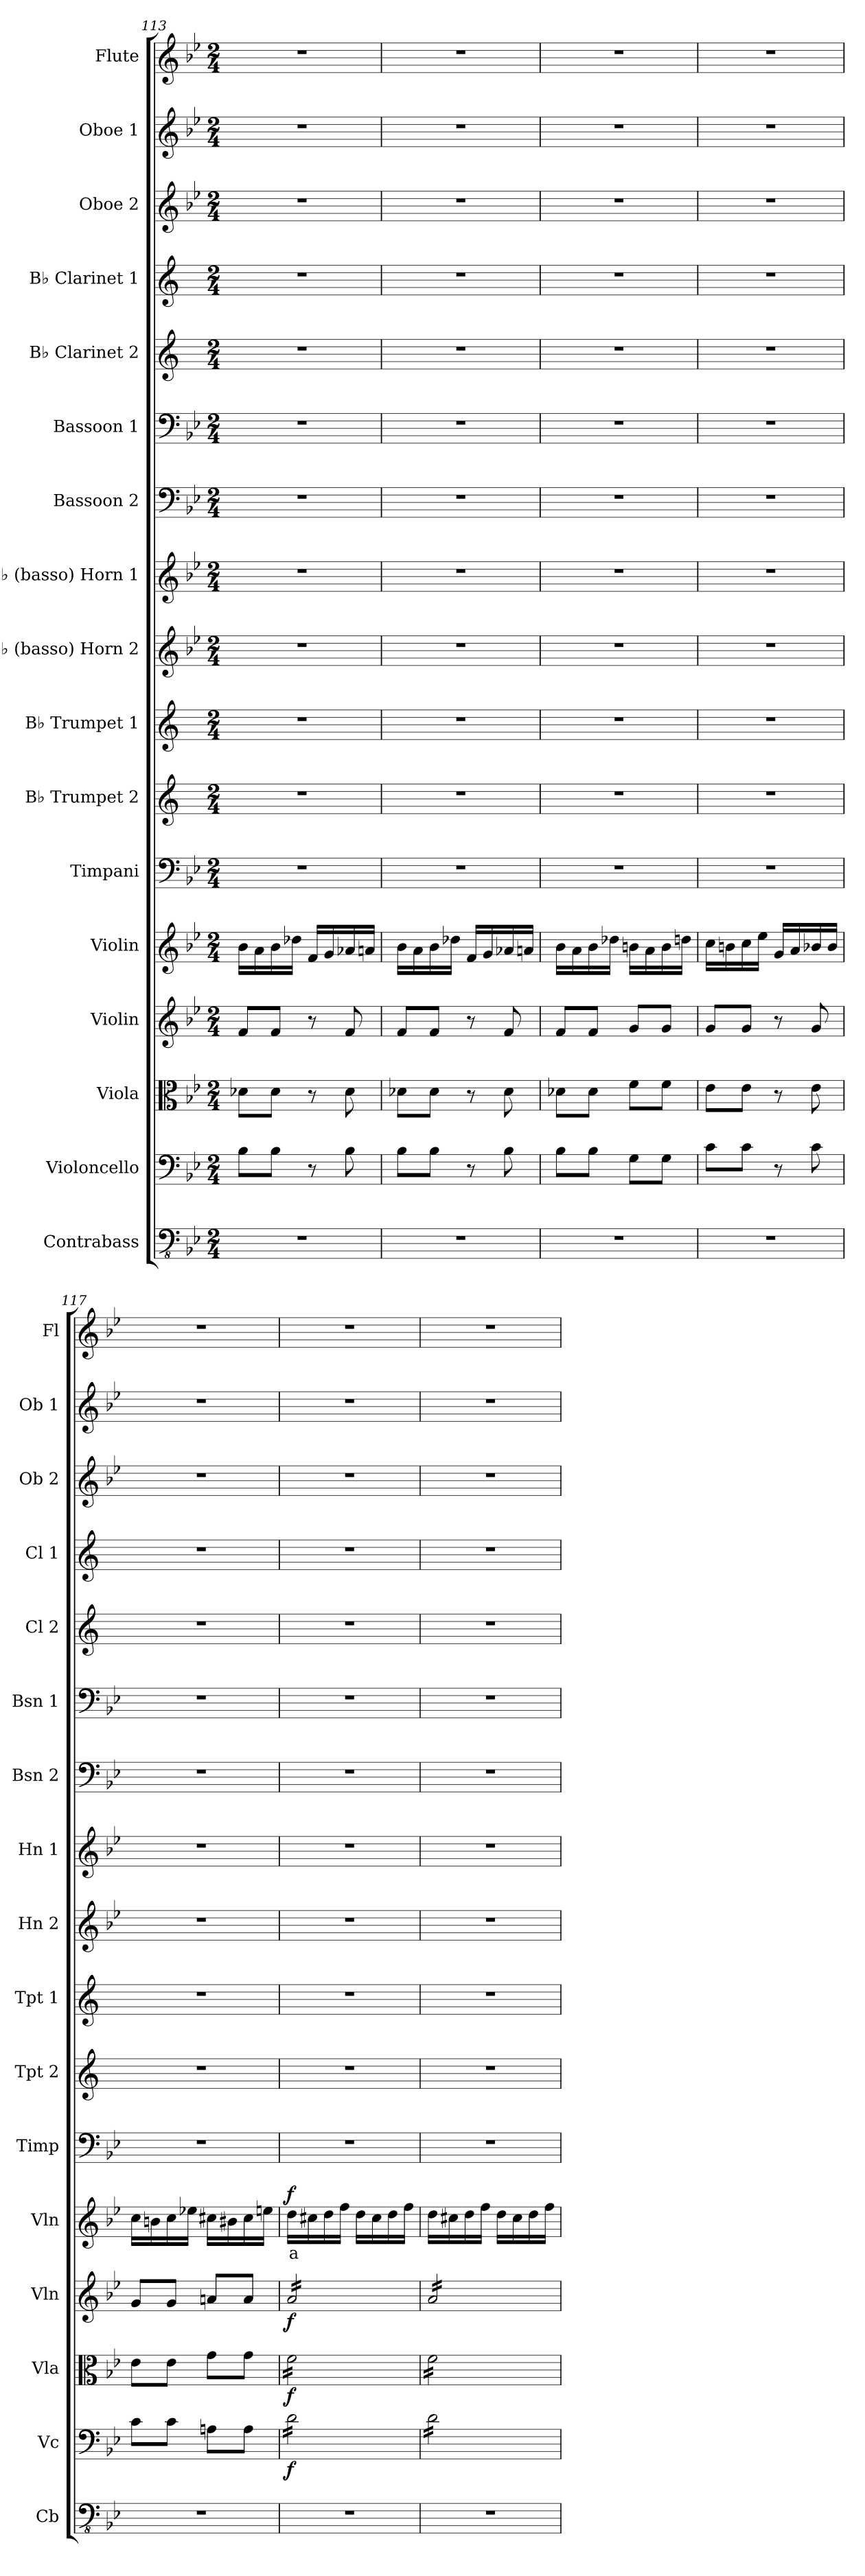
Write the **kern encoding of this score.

**kern	**kern	**dynam	**kern	**dynam	**kern	**dynam	**kern	**text	**dynam	**kern	**kern	**kern	**kern	**kern	**kern	**kern	**kern	**kern	**kern	**kern	**kern
*part17	*part16	*part16	*part15	*part15	*part14	*part14	*part13	*part13	*part13	*part12	*part11	*part10	*part9	*part8	*part7	*part6	*part5	*part4	*part3	*part2	*part1
*staff17	*staff16	*staff16	*staff15	*staff15	*staff14	*staff14	*staff13	*staff13	*staff13	*staff12	*staff11	*staff10	*staff9	*staff8	*staff7	*staff6	*staff5	*staff4	*staff3	*staff2	*staff1
*I"Contrabass	*I"Violoncello	*	*I"Viola	*	*I"Violin	*	*I"Violin	*	*	*I"Timpani	*I"B♭ Trumpet 2	*I"B♭ Trumpet 1	*I"B♭ (basso) Horn 2	*I"B♭ (basso) Horn 1	*I"Bassoon 2	*I"Bassoon 1	*I"B♭ Clarinet 2	*I"B♭ Clarinet 1	*I"Oboe 2	*I"Oboe 1	*I"Flute
*I'Cb	*I'Vc	*	*I'Vla	*	*I'Vln	*	*I'Vln	*	*	*I'Timp	*I'Tpt 2	*I'Tpt 1	*I'Hn 2	*I'Hn 1	*I'Bsn 2	*I'Bsn 1	*I'Cl 2	*I'Cl 1	*I'Ob 2	*I'Ob 1	*I'Fl
!!LO:PB:g=z
*clefFv4	*clefF4	*	*clefC3	*	*clefG2	*	*clefG2	*	*	*clefF4	*clefG2	*clefG2	*clefG2	*clefG2	*clefF4	*clefF4	*clefG2	*clefG2	*clefG2	*clefG2	*clefG2
*	*	*	*	*	*	*	*	*	*	*	*ITrd1c2	*ITrd1c2	*ITrd8c14	*ITrd8c14	*	*	*ITrd1c2	*ITrd1c2	*	*	*
*k[b-e-]	*k[b-e-]	*	*k[b-e-]	*	*k[b-e-]	*	*k[b-e-]	*	*	*k[b-e-]	*k[b-e-]	*k[b-e-]	*k[b-e-]	*k[b-e-]	*k[b-e-]	*k[b-e-]	*k[b-e-]	*k[b-e-]	*k[b-e-]	*k[b-e-]	*k[b-e-]
*M2/4	*M2/4	*	*M2/4	*	*M2/4	*	*M2/4	*	*	*M2/4	*M2/4	*M2/4	*M2/4	*M2/4	*M2/4	*M2/4	*M2/4	*M2/4	*M2/4	*M2/4	*M2/4
=113	=113	=113	=113	=113	=113	=113	=113	=113	=113	=113	=113	=113	=113	=113	=113	=113	=113	=113	=113	=113	=113
2r	8B-\L	.	8d-X\L	.	8f/L	.	16b-\LL	.	.	2r	2r	2r	2r	2r	2r	2r	2r	2r	2r	2r	2r
.	.	.	.	.	.	.	16a\	.	.	.	.	.	.	.	.	.	.	.	.	.	.
.	8B-\J	.	8d-\J	.	8f/J	.	16b-\	.	.	.	.	.	.	.	.	.	.	.	.	.	.
.	.	.	.	.	.	.	16dd-X\JJ	.	.	.	.	.	.	.	.	.	.	.	.	.	.
.	8r	.	8r	.	8r	.	16f/LL	.	.	.	.	.	.	.	.	.	.	.	.	.	.
.	.	.	.	.	.	.	16g/	.	.	.	.	.	.	.	.	.	.	.	.	.	.
.	8B-\	.	8d-\	.	8f/	.	16a-X/	.	.	.	.	.	.	.	.	.	.	.	.	.	.
.	.	.	.	.	.	.	16an/JJ	.	.	.	.	.	.	.	.	.	.	.	.	.	.
=114	=114	=114	=114	=114	=114	=114	=114	=114	=114	=114	=114	=114	=114	=114	=114	=114	=114	=114	=114	=114	=114
2r	8B-\L	.	8d-X\L	.	8f/L	.	16b-\LL	.	.	2r	2r	2r	2r	2r	2r	2r	2r	2r	2r	2r	2r
.	.	.	.	.	.	.	16a\	.	.	.	.	.	.	.	.	.	.	.	.	.	.
.	8B-\J	.	8d-\J	.	8f/J	.	16b-\	.	.	.	.	.	.	.	.	.	.	.	.	.	.
.	.	.	.	.	.	.	16dd-X\JJ	.	.	.	.	.	.	.	.	.	.	.	.	.	.
.	8r	.	8r	.	8r	.	16f/LL	.	.	.	.	.	.	.	.	.	.	.	.	.	.
.	.	.	.	.	.	.	16g/	.	.	.	.	.	.	.	.	.	.	.	.	.	.
.	8B-\	.	8d-\	.	8f/	.	16a-X/	.	.	.	.	.	.	.	.	.	.	.	.	.	.
.	.	.	.	.	.	.	16an/JJ	.	.	.	.	.	.	.	.	.	.	.	.	.	.
=115	=115	=115	=115	=115	=115	=115	=115	=115	=115	=115	=115	=115	=115	=115	=115	=115	=115	=115	=115	=115	=115
2r	8B-\L	.	8d-X\L	.	8f/L	.	16b-\LL	.	.	2r	2r	2r	2r	2r	2r	2r	2r	2r	2r	2r	2r
.	.	.	.	.	.	.	16a\	.	.	.	.	.	.	.	.	.	.	.	.	.	.
.	8B-\J	.	8d-\J	.	8f/J	.	16b-\	.	.	.	.	.	.	.	.	.	.	.	.	.	.
.	.	.	.	.	.	.	16dd-X\JJ	.	.	.	.	.	.	.	.	.	.	.	.	.	.
.	8G\L	.	8f\L	.	8g/L	.	16bn\LL	.	.	.	.	.	.	.	.	.	.	.	.	.	.
.	.	.	.	.	.	.	16a\	.	.	.	.	.	.	.	.	.	.	.	.	.	.
.	8G\J	.	8f\J	.	8g/J	.	16b\	.	.	.	.	.	.	.	.	.	.	.	.	.	.
.	.	.	.	.	.	.	16ddn\JJ	.	.	.	.	.	.	.	.	.	.	.	.	.	.
=116	=116	=116	=116	=116	=116	=116	=116	=116	=116	=116	=116	=116	=116	=116	=116	=116	=116	=116	=116	=116	=116
2r	8c\L	.	8e-\L	.	8g/L	.	16cc\LL	.	.	2r	2r	2r	2r	2r	2r	2r	2r	2r	2r	2r	2r
.	.	.	.	.	.	.	16bn\	.	.	.	.	.	.	.	.	.	.	.	.	.	.
.	8c\J	.	8e-\J	.	8g/J	.	16cc\	.	.	.	.	.	.	.	.	.	.	.	.	.	.
.	.	.	.	.	.	.	16ee-\JJ	.	.	.	.	.	.	.	.	.	.	.	.	.	.
.	8r	.	8r	.	8r	.	16g/LL	.	.	.	.	.	.	.	.	.	.	.	.	.	.
.	.	.	.	.	.	.	16a/	.	.	.	.	.	.	.	.	.	.	.	.	.	.
.	8c\	.	8e-\	.	8g/	.	16b-X/	.	.	.	.	.	.	.	.	.	.	.	.	.	.
.	.	.	.	.	.	.	16b-/JJ	.	.	.	.	.	.	.	.	.	.	.	.	.	.
=117	=117	=117	=117	=117	=117	=117	=117	=117	=117	=117	=117	=117	=117	=117	=117	=117	=117	=117	=117	=117	=117
2r	8c\L	.	8e-\L	.	8g/L	.	16cc\LL	.	.	2r	2r	2r	2r	2r	2r	2r	2r	2r	2r	2r	2r
.	.	.	.	.	.	.	16bn\	.	.	.	.	.	.	.	.	.	.	.	.	.	.
.	8c\J	.	8e-\J	.	8g/J	.	16cc\	.	.	.	.	.	.	.	.	.	.	.	.	.	.
.	.	.	.	.	.	.	16ee-X\JJ	.	.	.	.	.	.	.	.	.	.	.	.	.	.
.	8An\L	.	8g\L	.	8an/L	.	16cc#X\LL	.	.	.	.	.	.	.	.	.	.	.	.	.	.
.	.	.	.	.	.	.	16b#X\	.	.	.	.	.	.	.	.	.	.	.	.	.	.
.	8A\J	.	8g\J	.	8a/J	.	16cc#\	.	.	.	.	.	.	.	.	.	.	.	.	.	.
.	.	.	.	.	.	.	16een\JJ	.	.	.	.	.	.	.	.	.	.	.	.	.	.
=118	=118	=118	=118	=118	=118	=118	=118	=118	=118	=118	=118	=118	=118	=118	=118	=118	=118	=118	=118	=118	=118
!	!	!LO:DY:b	!	!LO:DY:b	!	!LO:DY:b	!	!LO:LY:b:color=#FF0000	!LO:DY:b	!	!	!	!	!	!	!	!	!	!	!	!
*	*tremolo	*	*	*	*	*	*	*	*	*	*	*	*	*	*	*	*	*	*	*	*
*	*	*	*tremolo	*	*	*	*	*	*	*	*	*	*	*	*	*	*	*	*	*	*
*	*	*	*	*	*tremolo	*	*	*	*	*	*	*	*	*	*	*	*	*	*	*	*
2r	16d\LL	f	16f\LL	f	16a/LL	f	16dd\LL	a	f	2r	2r	2r	2r	2r	2r	2r	2r	2r	2r	2r	2r
.	16d\	.	16f\	.	16a/	.	16cc#X\	.	.	.	.	.	.	.	.	.	.	.	.	.	.
.	16d\	.	16f\	.	16a/	.	16dd\	.	.	.	.	.	.	.	.	.	.	.	.	.	.
.	16d\	.	16f\	.	16a/	.	16ff\JJ	.	.	.	.	.	.	.	.	.	.	.	.	.	.
.	16d\	.	16f\	.	16a/	.	16dd\LL	.	.	.	.	.	.	.	.	.	.	.	.	.	.
.	16d\	.	16f\	.	16a/	.	16cc#\	.	.	.	.	.	.	.	.	.	.	.	.	.	.
.	16d\	.	16f\	.	16a/	.	16dd\	.	.	.	.	.	.	.	.	.	.	.	.	.	.
.	16d\JJ	.	16f\JJ	.	16a/JJ	.	16ff\JJ	.	.	.	.	.	.	.	.	.	.	.	.	.	.
!!LO:PB:g=z
=119	=119	=119	=119	=119	=119	=119	=119	=119	=119	=119	=119	=119	=119	=119	=119	=119	=119	=119	=119	=119	=119
2r	16d\LL	.	16f\LL	.	16a/LL	.	16dd\LL	.	.	2r	2r	2r	2r	2r	2r	2r	2r	2r	2r	2r	2r
.	16d\	.	16f\	.	16a/	.	16cc#X\	.	.	.	.	.	.	.	.	.	.	.	.	.	.
.	16d\	.	16f\	.	16a/	.	16dd\	.	.	.	.	.	.	.	.	.	.	.	.	.	.
.	16d\	.	16f\	.	16a/	.	16ff\JJ	.	.	.	.	.	.	.	.	.	.	.	.	.	.
.	16d\	.	16f\	.	16a/	.	16dd\LL	.	.	.	.	.	.	.	.	.	.	.	.	.	.
.	16d\	.	16f\	.	16a/	.	16cc#\	.	.	.	.	.	.	.	.	.	.	.	.	.	.
.	16d\	.	16f\	.	16a/	.	16dd\	.	.	.	.	.	.	.	.	.	.	.	.	.	.
.	16d\JJ	.	16f\JJ	.	16a/JJ	.	16ff\JJ	.	.	.	.	.	.	.	.	.	.	.	.	.	.
*	*	*	*	*	*Xtremolo	*	*	*	*	*	*	*	*	*	*	*	*	*	*	*	*
*	*	*	*Xtremolo	*	*	*	*	*	*	*	*	*	*	*	*	*	*	*	*	*	*
*	*Xtremolo	*	*	*	*	*	*	*	*	*	*	*	*	*	*	*	*	*	*	*	*
=	=	=	=	=	=	=	=	=	=	=	=	=	=	=	=	=	=	=	=	=	=
*-	*-	*-	*-	*-	*-	*-	*-	*-	*-	*-	*-	*-	*-	*-	*-	*-	*-	*-	*-	*-	*-
